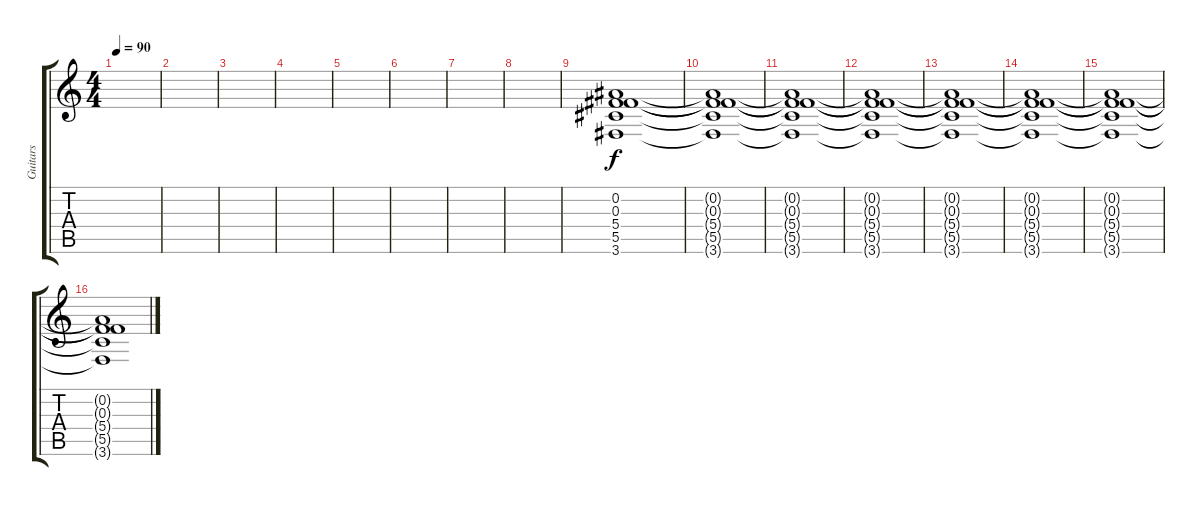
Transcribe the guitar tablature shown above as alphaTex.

\track ("Guitars" "Guitars") {instrument distortionguitar}
\staff {score tabs}
\tuning (Eb4 Bb3 Gb3 Db3 Ab2 Eb2) {hide}
\ts (4 4)
\tempo 90
\clef g2
\ks c
|
|
|
|
|
|
|
|
(0.2 0.3 5.4 5.5 3.6).1{volume 13} |
(0.2{t} 0.3{t} 5.4{t} 5.5{t} 3.6{t}).1 |
(0.2{t} 0.3{t} 5.4{t} 5.5{t} 3.6{t}).1 |
(0.2{t} 0.3{t} 5.4{t} 5.5{t} 3.6{t}).1 |
(0.2{t} 0.3{t} 5.4{t} 5.5{t} 3.6{t}).1 |
(0.2{t} 0.3{t} 5.4{t} 5.5{t} 3.6{t}).1 |
(0.2{t} 0.3{t} 5.4{t} 5.5{t} 3.6{t}).1 |
(0.2{t} 0.3{t} 5.4{t} 5.5{t} 3.6{t}).1
